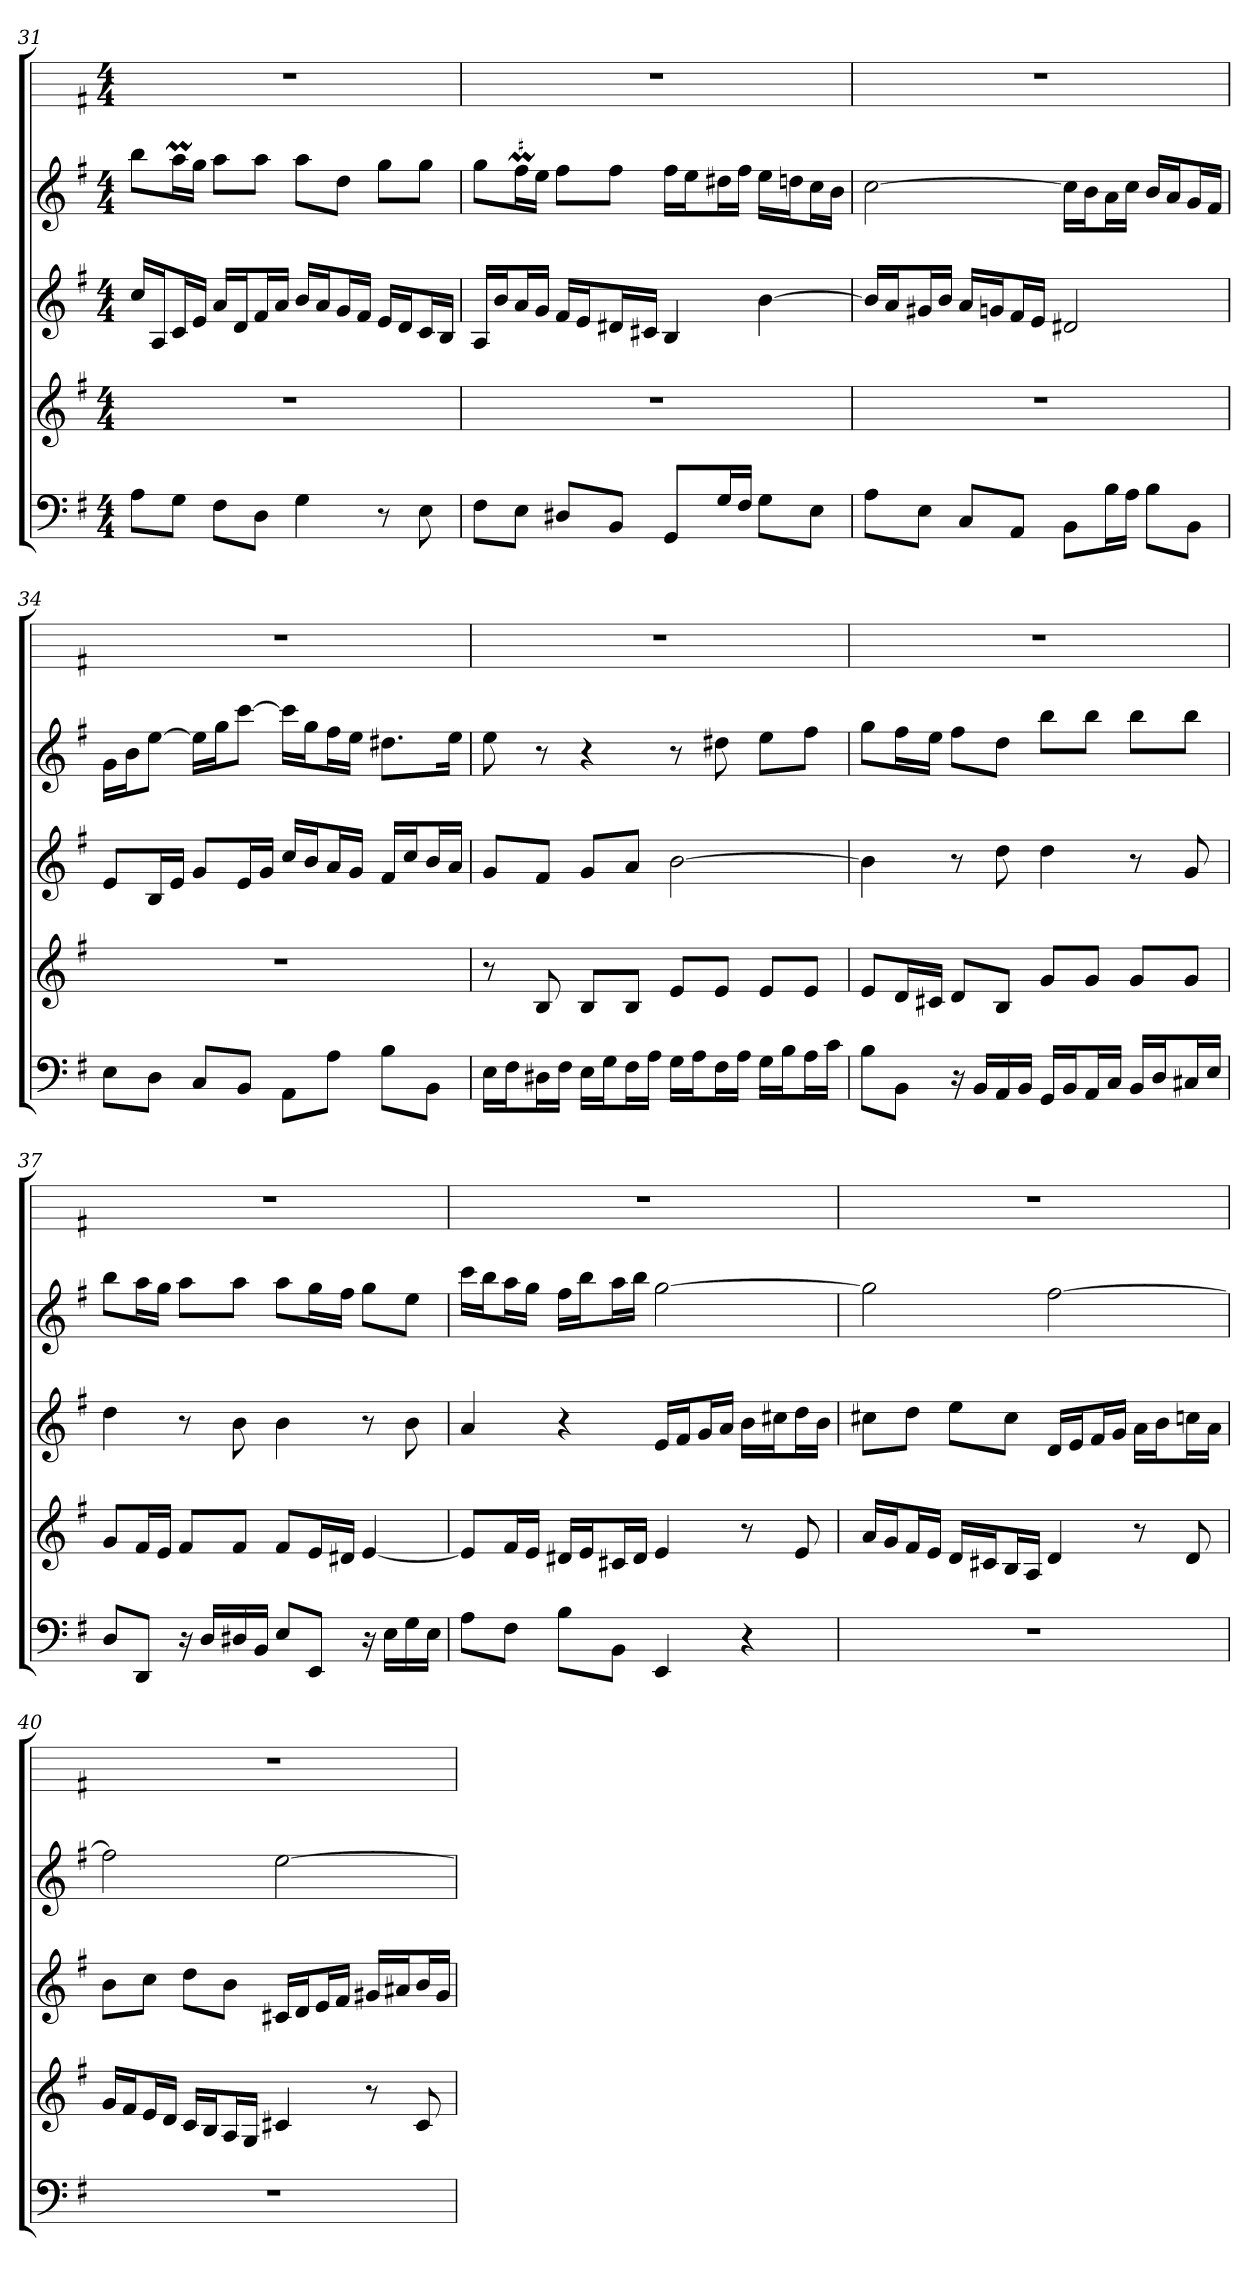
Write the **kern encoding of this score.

**kern	**kern	**kern	**kern	**kern
*part5	*part4	*part3	*part2	*part1
*staff5	*staff4	*staff3	*staff2	*staff1
*k[f#]	*k[f#]	*k[f#]	*k[f#]	*k[f#]
*M4/4	*M4/4	*M4/4	*M4/4	*M4/4
=31	=31	=31	=31	=31
8AL	1r	16ccLL	8bbL	1r
.	.	16AJ	.	.
8GJ	.	16cL	16aaML	.
.	.	16eJJ	16ggJJ	.
8F#L	.	16aLL	8aaL	.
.	.	16dJ	.	.
8DJ	.	16f#L	8aaJ	.
.	.	16aJJ	.	.
4G	.	16bLL	8aaL	.
.	.	16aJ	.	.
.	.	16gL	8ddJ	.
.	.	16f#JJ	.	.
8r	.	16eLL	8ggL	.
.	.	16dJ	.	.
8E	.	16cL	8ggJ	.
.	.	16BJJ	.	.
=32	=32	=32	=32	=32
8F#L	1r	16ALL	8ggL	1r
.	.	16bJ	.	.
!	!	!	!LO:MOR:acc=#	!
8EJ	.	16aL	16ff#ML	.
.	.	16gJJ	16eeJJ	.
8D#XL	.	16f#LL	8ff#L	.
.	.	16eJ	.	.
8BBJ	.	16d#XL	8ff#J	.
.	.	16c#XJJ	.	.
8GGL	.	4B	16ff#LL	.
.	.	.	16eeJ	.
16GL	.	.	16dd#XL	.
16F#JJ	.	.	16ff#JJ	.
8GL	.	[4b	16eeLL	.
.	.	.	16ddnJ	.
8EJ	.	.	16ccL	.
.	.	.	16bJJ	.
=33	=33	=33	=33	=33
8AL	1r	16bLL]	[2cc	1r
.	.	16aJ	.	.
8EJ	.	16g#XL	.	.
.	.	16bJJ	.	.
8CL	.	16aLL	.	.
.	.	16gnJ	.	.
8AAJ	.	16f#L	.	.
.	.	16eJJ	.	.
8BBL	.	2d#X	16ccLL]	.
.	.	.	16bJ	.
16BL	.	.	16aL	.
16AJJ	.	.	16ccJJ	.
8BL	.	.	16bLL	.
.	.	.	16aJ	.
8BBJ	.	.	16gL	.
.	.	.	16f#JJ	.
=34	=34	=34	=34	=34
8EL	1r	8eL	16gLL	1r
.	.	.	16bJ	.
8DJ	.	16BL	[8eeJ	.
.	.	16eJJ	.	.
8CL	.	8gL	16eeLL]	.
.	.	.	16ggJ	.
8BBJ	.	16eL	[8cccJ	.
.	.	16gJJ	.	.
8AAL	.	16ccLL	16cccLL]	.
.	.	16bJ	16ggJ	.
8AJ	.	16aL	16ff#L	.
.	.	16gJJ	16eeJJ	.
8BL	.	16f#LL	8.dd#XL	.
.	.	16ccJ	.	.
8BBJ	.	16bL	.	.
.	.	16aJJ	16eeJk	.
=35	=35	=35	=35	=35
16ELL	8r	8gL	8ee	1r
16F#J	.	.	.	.
16D#XL	8B	8f#J	8r	.
16F#JJ	.	.	.	.
16ELL	8BL	8gL	4r	.
16GJ	.	.	.	.
16F#L	8BJ	8aJ	.	.
16AJJ	.	.	.	.
16GLL	8eL	[2b	8r	.
16AJ	.	.	.	.
16F#L	8eJ	.	8dd#X	.
16AJJ	.	.	.	.
16GLL	8eL	.	8eeL	.
16BJ	.	.	.	.
16AL	8eJ	.	8ff#J	.
16cJJ	.	.	.	.
=36	=36	=36	=36	=36
8BL	8eL	4b]	8ggL	1r
8BBJ	16dL	.	16ff#L	.
.	16c#XJJ	.	16eeJJ	.
16r	8dL	8r	8ff#L	.
16BBLL	.	.	.	.
16AA	8BJ	8dd	8ddJ	.
16BBJJ	.	.	.	.
16GGLL	8gL	4dd	8bbL	.
16BBJ	.	.	.	.
16AAL	8gJ	.	8bbJ	.
16CJJ	.	.	.	.
16BBLL	8gL	8r	8bbL	.
16DJ	.	.	.	.
16C#XL	8gJ	8g	8bbJ	.
16EJJ	.	.	.	.
=37	=37	=37	=37	=37
8DL	8gL	4dd	8bbL	1r
8DDJ	16f#L	.	16aaL	.
.	16eJJ	.	16ggJJ	.
16r	8f#L	8r	8aaL	.
16DLL	.	.	.	.
16D#X	8f#J	8b	8aaJ	.
16BBJJ	.	.	.	.
8EL	8f#L	4b	8aaL	.
8EEJ	16eL	.	16ggL	.
.	16d#XJJ	.	16ff#JJ	.
16r	[4e	8r	8ggL	.
16ELL	.	.	.	.
16G	.	8b	8eeJ	.
16EJJ	.	.	.	.
=38	=38	=38	=38	=38
8AL	8eL]	4a	16cccLL	1r
.	.	.	16bbJ	.
8F#J	16f#L	.	16aaL	.
.	16eJJ	.	16ggJJ	.
8BL	16d#XLL	4r	16ff#LL	.
.	16eJ	.	16bbJ	.
8BBJ	16c#XL	.	16aaL	.
.	16d#JJ	.	16bbJJ	.
4EE	4e	16eLL	[2gg	.
.	.	16f#J	.	.
.	.	16gL	.	.
.	.	16aJJ	.	.
4r	8r	16bLL	.	.
.	.	16cc#XJ	.	.
.	8e	16ddL	.	.
.	.	16bJJ	.	.
=39	=39	=39	=39	=39
1r	16aLL	8cc#XL	2gg]	1r
.	16gJ	.	.	.
.	16f#L	8ddJ	.	.
.	16eJJ	.	.	.
.	16dLL	8eeL	.	.
.	16c#XJ	.	.	.
.	16BL	8cc#J	.	.
.	16AJJ	.	.	.
.	4d	16dLL	[2ff#	.
.	.	16eJ	.	.
.	.	16f#L	.	.
.	.	16gJJ	.	.
.	8r	16aLL	.	.
.	.	16bJ	.	.
.	8d	16ccnL	.	.
.	.	16aJJ	.	.
=40	=40	=40	=40	=40
1r	16gLL	8bL	2ff#]	1r
.	16f#J	.	.	.
.	16eL	8ccJ	.	.
.	16dJJ	.	.	.
.	16cLL	8ddL	.	.
.	16BJ	.	.	.
.	16AL	8bJ	.	.
.	16GJJ	.	.	.
.	4c#X	16c#XLL	[2ee	.
.	.	16dJ	.	.
.	.	16eL	.	.
.	.	16f#JJ	.	.
.	8r	16g#XLL	.	.
.	.	16a#XJ	.	.
.	8c#	16bL	.	.
.	.	16g#JJ	.	.
=	=	=	=	=
*-	*-	*-	*-	*-
